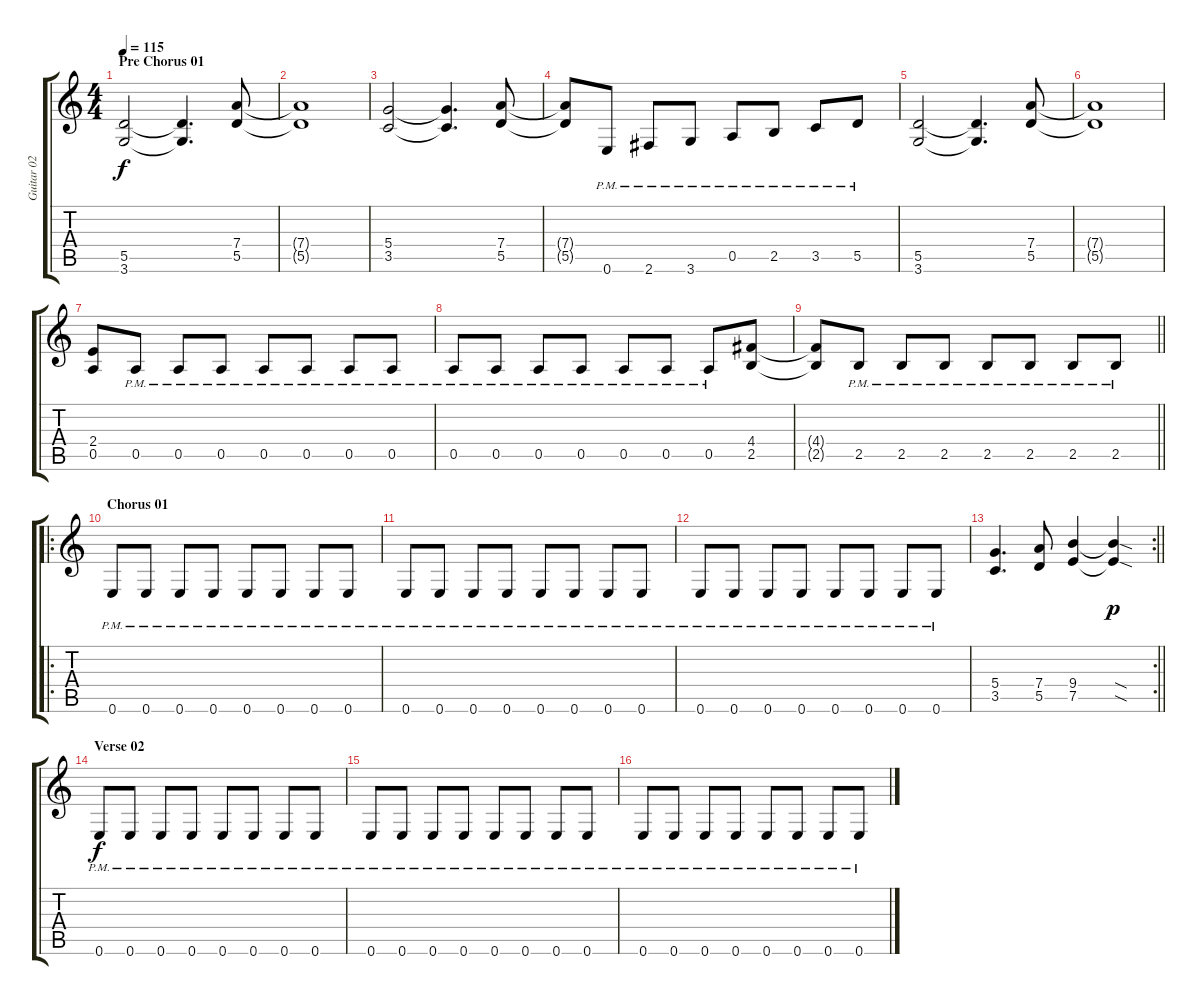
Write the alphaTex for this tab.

\track ("Guitar 02 - Rhythm" "Guitar 02 ") {solo instrument overdrivenguitar}
\staff {score tabs}
\tuning (E4 B3 G3 D3 A2 E2) {hide}
\ts (4 4)
\section ("" "Pre Chorus 01")
\tempo 115
\clef g2
\ks c
(5.5 3.6).2{dy f} (5.5{t} 3.6{t}).4{d} (7.4 5.5).8 |
(7.4{t} 5.5{t}).1 |
(5.4 3.5).2 (5.4{t} 3.5{t}).4{d} (7.4 5.5).8 |
(7.4{t} 5.5{t}).8 0.6{pm}.8 2.6{pm}.8 3.6{pm}.8 0.5{pm}.8 2.5{pm}.8 3.5{pm}.8 5.5{pm}.8 |
(5.5 3.6).2 (5.5{t} 3.6{t}).4{d} (7.4 5.5).8 |
(7.4{t} 5.5{t}).1 |
(2.4 0.5).8 0.5{pm}.8 0.5{pm}.8 0.5{pm}.8 0.5{pm}.8 0.5{pm}.8 0.5{pm}.8 0.5{pm}.8 |
0.5{pm}.8 0.5{pm}.8 0.5{pm}.8 0.5{pm}.8 0.5{pm}.8 0.5{pm}.8 0.5{pm}.8 (4.4 2.5).8 |
\barLineRight lightlight
(4.4{t} 2.5{t}).8 2.5{pm}.8 2.5{pm}.8 2.5{pm}.8 2.5{pm}.8 2.5{pm}.8 2.5{pm}.8 2.5{pm}.8 |
\ro
\section ("" "Chorus 01")
0.6{pm}.8 0.6{pm}.8 0.6{pm}.8 0.6{pm}.8 0.6{pm}.8 0.6{pm}.8 0.6{pm}.8 0.6{pm}.8 |
0.6{pm}.8 0.6{pm}.8 0.6{pm}.8 0.6{pm}.8 0.6{pm}.8 0.6{pm}.8 0.6{pm}.8 0.6{pm}.8 |
0.6{pm}.8 0.6{pm}.8 0.6{pm}.8 0.6{pm}.8 0.6{pm}.8 0.6{pm}.8 0.6{pm}.8 0.6{pm}.8 |
\rc 2
\barLineRight lightlight
(5.4 3.5).4{d} (7.4 5.5).8 (9.4 7.5).4 (9.4{sod t} 7.5{sod t}).4{dy p} |
\section ("" "Verse 02")
0.6{pm}.8{dy f} 0.6{pm}.8 0.6{pm}.8 0.6{pm}.8 0.6{pm}.8 0.6{pm}.8 0.6{pm}.8 0.6{pm}.8 |
0.6{pm}.8 0.6{pm}.8 0.6{pm}.8 0.6{pm}.8 0.6{pm}.8 0.6{pm}.8 0.6{pm}.8 0.6{pm}.8 |
0.6{pm}.8 0.6{pm}.8 0.6{pm}.8 0.6{pm}.8 0.6{pm}.8 0.6{pm}.8 0.6{pm}.8 0.6{pm}.8
